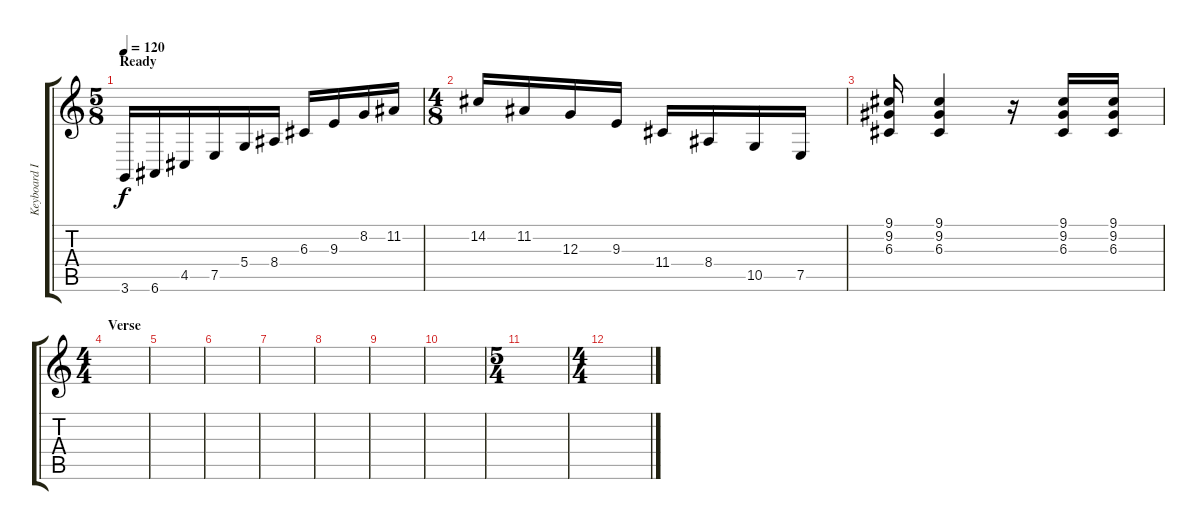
\track ("Keyboard I" "Keyboard I") {instrument stringensemble1}
\staff {score tabs}
\tuning (E4 B3 G3 D3 A2 E2) {hide}
\ts (5 8)
\section ("" "Ready")
\tempo 120
\clef g2
\ks c
3.6.16{dy f instrument harpsichord} 6.6.16 4.5.16 7.5.16 5.4.16 8.4.16 6.3.16 9.3.16 8.2.16 11.2.16 |
\ts (4 8)
14.2.16 11.2.16 12.3.16 9.3.16 11.4.16 8.4.16 10.5.16 7.5.16 |
(9.1 9.2 6.3).16 (9.1 9.2 6.3).4 r.16 (9.1 9.2 6.3).16 (9.1 9.2 6.3).16 |
\ts (4 4)
\section ("" "Verse")
|
|
|
|
|
|
|
\ts (5 4)
|
\ts (4 4)
